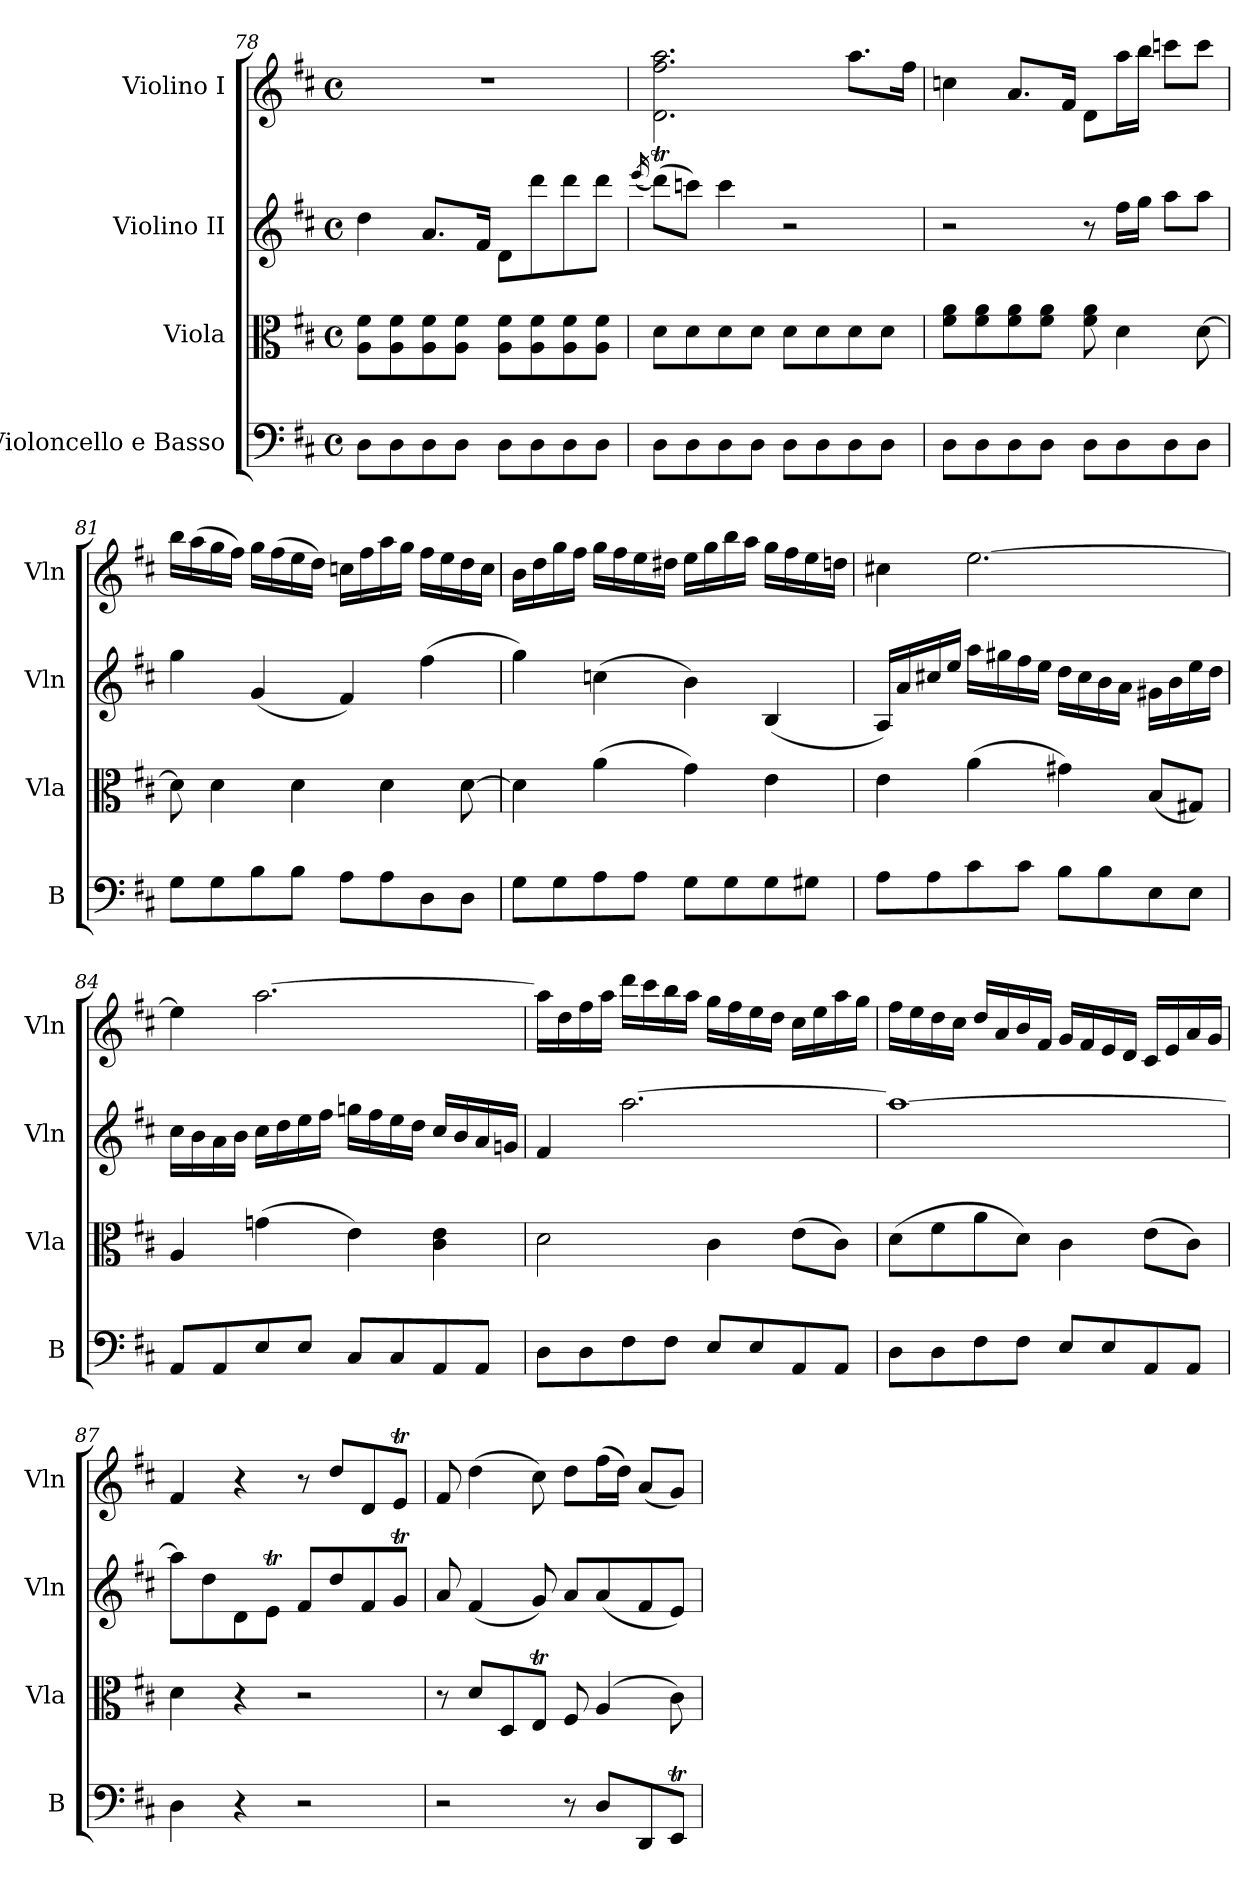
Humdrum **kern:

**kern	**kern	**kern	**kern
*part4	*part3	*part2	*part1
*staff4	*staff3	*staff2	*staff1
*I"Violoncello e Basso	*I"Viola	*I"Violino II	*I"Violino I
*I'B	*I'Vla	*I'Vln	*I'Vln
*clefF4	*clefC3	*clefG2	*clefG2
*k[f#c#]	*k[f#c#]	*k[f#c#]	*k[f#c#]
*D:	*D:	*D:	*D:
*M4/4	*M4/4	*M4/4	*M4/4
*met(c)	*met(c)	*met(c)	*met(c)
=78	=78	=78	=78
8DL	8f# 8AL	4dd	1r
8D	8f# 8A	.	.
8D	8f# 8A	8.aL	.
8DJ	8f# 8AJ	.	.
.	.	16f#Jk	.
8DL	8f# 8AL	8dL	.
8D	8f# 8A	8ddd	.
8D	8f# 8A	8ddd	.
8DJ	8f# 8AJ	8dddJ	.
=79	=79	=79	=79
.	.	(<16qeee/	.
8DL	8dL	(8dddTL)	2.aa 2.ff# 2.d
8D	8d	8cccnJ)	.
8D	8d	4ccc	.
8DJ	8dJ	.	.
8DL	8dL	2r	.
8D	8d	.	.
8D	8d	.	8.aaL
8DJ	8dJ	.	.
.	.	.	16ff#Jk
!!LO:LB:g=z
=80	=80	=80	=80
8DL	8a 8f#L	2r	4ccn
8D	8a 8f#	.	.
8D	8a 8f#	.	8.aL
8DJ	8a 8f#J	.	.
.	.	.	16f#Jk
8DL	8a 8f#	8r	8dL
8D	4d	16ff#LL	16aaL
.	.	16ggJJ	16bbJJ
8D	.	8aaL	8cccnL
8DJ	[8d	8aaJ	8cccJ
=81	=81	=81	=81
8GL	8d]	4gg	16bbLL
.	.	.	(16aa
8G	4d	.	16gg
.	.	.	16ff#JJ)
8B	.	(4g	16ggLL
.	.	.	(16ff#
8BJ	4d	.	16ee
.	.	.	16ddJJ)
8AL	.	4f#)	16ccnLL
.	.	.	16ff#
8A	4d	.	16aa
.	.	.	16ggJJ
8D	.	(4ff#	16ff#LL
.	.	.	16ee
8DJ	[8d	.	16dd
.	.	.	16ccJJ
=82	=82	=82	=82
8GL	4d]	4gg)	16bLL
.	.	.	16dd
8G	.	.	16gg
.	.	.	16ff#JJ
8A	(4a	(4ccn	16ggLL
.	.	.	16ff#
8AJ	.	.	16ee
.	.	.	16dd#XJJ
8GL	4g)	4b)	16eeLL
.	.	.	16gg
8G	.	.	16bb
.	.	.	16aaJJ
8G	4e	(4B	16ggLL
.	.	.	16ff#
8G#XJ	.	.	16ee
.	.	.	16ddnJJ
!!LO:LB:g=z
=83	=83	=83	=83
8AL	4e	16ALL)	4cc#X
.	.	16a	.
8A	.	16cc#X	.
.	.	16eeJJ	.
8c#	(4a	16aaLL	[2.ee
.	.	16gg#X	.
8c#J	.	16ff#	.
.	.	16eeJJ	.
8BL	4g#X)	16ddLL	.
.	.	16cc#	.
8B	.	16b	.
.	.	16aJJ	.
8E	(8BL	16g#XLL	.
.	.	16b	.
8EJ	8G#XJ)	16ee	.
.	.	16ddJJ	.
=84	=84	=84	=84
8AAL	4A	16cc#LL	4ee]
.	.	16b	.
8AA	.	16a	.
.	.	16bJJ	.
8E	(4gn	16cc#LL	[2.aa
.	.	16dd	.
8EJ	.	16ee	.
.	.	16ff#JJ	.
8C#L	4e)	16ggnLL	.
.	.	16ff#	.
8C#	.	16ee	.
.	.	16ddJJ	.
8AA	4e 4c#	16cc#LL	.
.	.	16b	.
8AAJ	.	16a	.
.	.	16gnJJ	.
=85	=85	=85	=85
8DL	2d	4f#	16aaLL]
.	.	.	16dd
8D	.	.	16ff#
.	.	.	16aaJJ
8F#	.	[2.aa	16dddLL
.	.	.	16ccc#
8F#J	.	.	16bb
.	.	.	16aaJJ
8EL	4c#	.	16ggLL
.	.	.	16ff#
8E	.	.	16ee
.	.	.	16ddJJ
8AA	(8eL	.	16cc#LL
.	.	.	16ee
8AAJ	8c#J)	.	16aa
.	.	.	16ggJJ
!!LO:PB:g=z
=86	=86	=86	=86
8DL	(8dL	1aa_	16ff#LL
.	.	.	16ee
8D	8f#	.	16dd
.	.	.	16cc#JJ
8F#	8a	.	16ddLL
.	.	.	16a
8F#J	8dJ)	.	16b
.	.	.	16f#JJ
8EL	4c#	.	16gLL
.	.	.	16f#
8E	.	.	16e
.	.	.	16dJJ
8AA	(8eL	.	16c#LL
.	.	.	16e
8AAJ	8c#J)	.	16a
.	.	.	16gJJ
=87	=87	=87	=87
4D	4d	8aa\L]	4f#
.	.	8dd\	.
4r	4r	8d\	4r
.	.	8eT\J	.
2r	2r	8f#L	8r
.	.	8dd	8ddL
.	.	8f#	8d
.	.	8gTJ	8eTJ
=88	=88	=88	=88
2r	8r	8a	8f#
.	8dL	(4f#	(4dd
.	8D	.	.
.	8ETJ	8g)	8cc#)
8r	8F#	8aL	8ddL
8DL	(4A	(8a	(16ff#L
.	.	.	16ddJJ)
8DD	.	8f#	(8aL
8EETJ	8c#)	8eJ)	8gJ)
=	=	=	=
*-	*-	*-	*-
